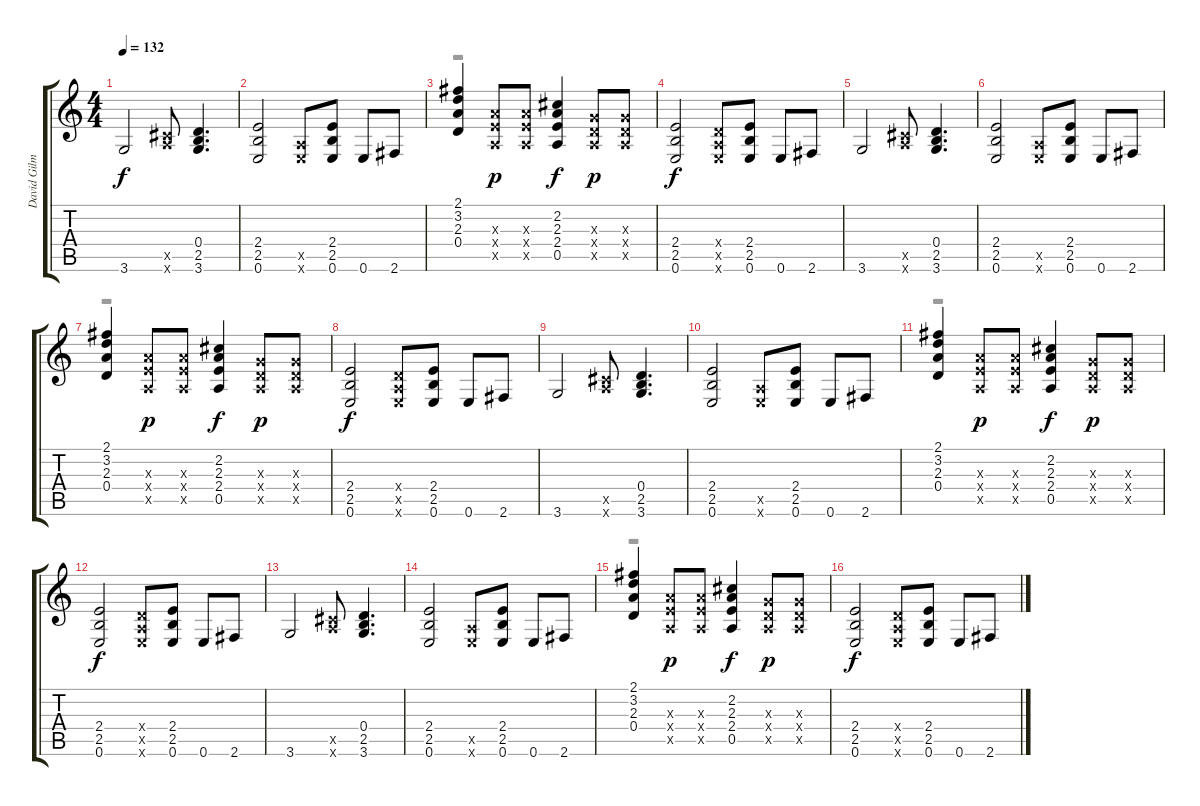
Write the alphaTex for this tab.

\track ("David Gilmour - Rhythm" "David Gilm") {instrument electricguitarclean}
\staff {score tabs}
\tuning (E4 B3 G3 D3 A2 E2) {hide}
\voice
\ts (4 4)
\tempo 132
\clef g2
\ks c
3.6.2{dy f} (0.5{x} 9.6{x}).8 (0.4 2.5 3.6).4{d} |
(2.4 2.5 0.6).2 (0.5{x} 0.6{x}).8 (2.4 2.5 0.6).8 0.6.8 2.6.8 |
(2.1 3.2 2.3 0.4).4 (2.3{x} 2.4{x} 0.5{x}).8{dy p} (2.3{x} 2.4{x} 0.5{x}).8 (2.2 2.3 2.4 0.5).4{dy f} (0.3{x} 0.4{x} 0.5{x}).8{dy p} (0.3{x} 0.4{x} 0.5{x}).8 |
(2.4 2.5 0.6).2{dy f} (0.4{x} 0.5{x} 0.6{x}).8 (2.4 2.5 0.6).8 0.6.8 2.6.8 |
3.6.2 (0.5{x} 9.6{x}).8 (0.4 2.5 3.6).4{d} |
(2.4 2.5 0.6).2 (0.5{x} 0.6{x}).8 (2.4 2.5 0.6).8 0.6.8 2.6.8 |
(2.1 3.2 2.3 0.4).4 (2.3{x} 2.4{x} 0.5{x}).8{dy p} (2.3{x} 2.4{x} 0.5{x}).8 (2.2 2.3 2.4 0.5).4{dy f} (0.3{x} 0.4{x} 0.5{x}).8{dy p} (0.3{x} 0.4{x} 0.5{x}).8 |
(2.4 2.5 0.6).2{dy f} (0.4{x} 0.5{x} 0.6{x}).8 (2.4 2.5 0.6).8 0.6.8 2.6.8 |
3.6.2 (0.5{x} 9.6{x}).8 (0.4 2.5 3.6).4{d} |
(2.4 2.5 0.6).2 (0.5{x} 0.6{x}).8 (2.4 2.5 0.6).8 0.6.8 2.6.8 |
(2.1 3.2 2.3 0.4).4 (2.3{x} 2.4{x} 0.5{x}).8{dy p} (2.3{x} 2.4{x} 0.5{x}).8 (2.2 2.3 2.4 0.5).4{dy f} (0.3{x} 0.4{x} 0.5{x}).8{dy p} (0.3{x} 0.4{x} 0.5{x}).8 |
(2.4 2.5 0.6).2{dy f} (0.4{x} 0.5{x} 0.6{x}).8 (2.4 2.5 0.6).8 0.6.8 2.6.8 |
3.6.2 (0.5{x} 9.6{x}).8 (0.4 2.5 3.6).4{d} |
(2.4 2.5 0.6).2 (0.5{x} 0.6{x}).8 (2.4 2.5 0.6).8 0.6.8 2.6.8 |
(2.1 3.2 2.3 0.4).4 (2.3{x} 2.4{x} 0.5{x}).8{dy p} (2.3{x} 2.4{x} 0.5{x}).8 (2.2 2.3 2.4 0.5).4{dy f} (0.3{x} 0.4{x} 0.5{x}).8{dy p} (0.3{x} 0.4{x} 0.5{x}).8 |
(2.4 2.5 0.6).2{dy f} (0.4{x} 0.5{x} 0.6{x}).8 (2.4 2.5 0.6).8 0.6.8 2.6.8
\voice
\clef g2
\ottava regular
\simile none
\ks c
|
|
r.1 |
|
|
|
r.1 |
|
|
|
r.1 |
|
|
|
r.1 |
